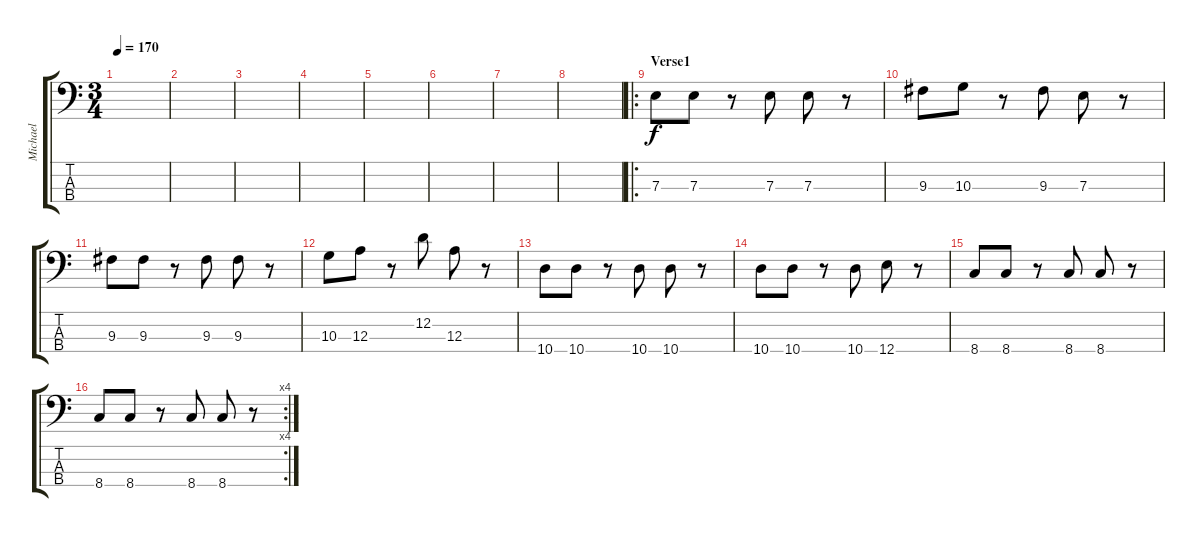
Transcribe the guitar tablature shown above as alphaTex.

\track ("Michael" "Michael") {instrument electricbassfinger}
\staff {score tabs}
\tuning (G2 D2 A1 E1) {hide}
\ts (3 4)
\tempo 170
\clef f4
\ks c
|
|
|
|
|
|
|
|
\ro
\section ("" "Verse1")
7.3.8 7.3.8 r.8 7.3.8 7.3.8 r.8 |
9.3.8 10.3.8 r.8 9.3.8 7.3.8 r.8 |
9.3.8 9.3.8 r.8 9.3.8 9.3.8 r.8 |
10.3.8 12.3.8 r.8 12.2.8 12.3.8 r.8 |
10.4.8 10.4.8 r.8 10.4.8 10.4.8 r.8 |
10.4.8 10.4.8 r.8 10.4.8 12.4.8 r.8 |
8.4.8 8.4.8 r.8 8.4.8 8.4.8 r.8 |
\rc 4
8.4.8 8.4.8 r.8 8.4.8 8.4.8 r.8
